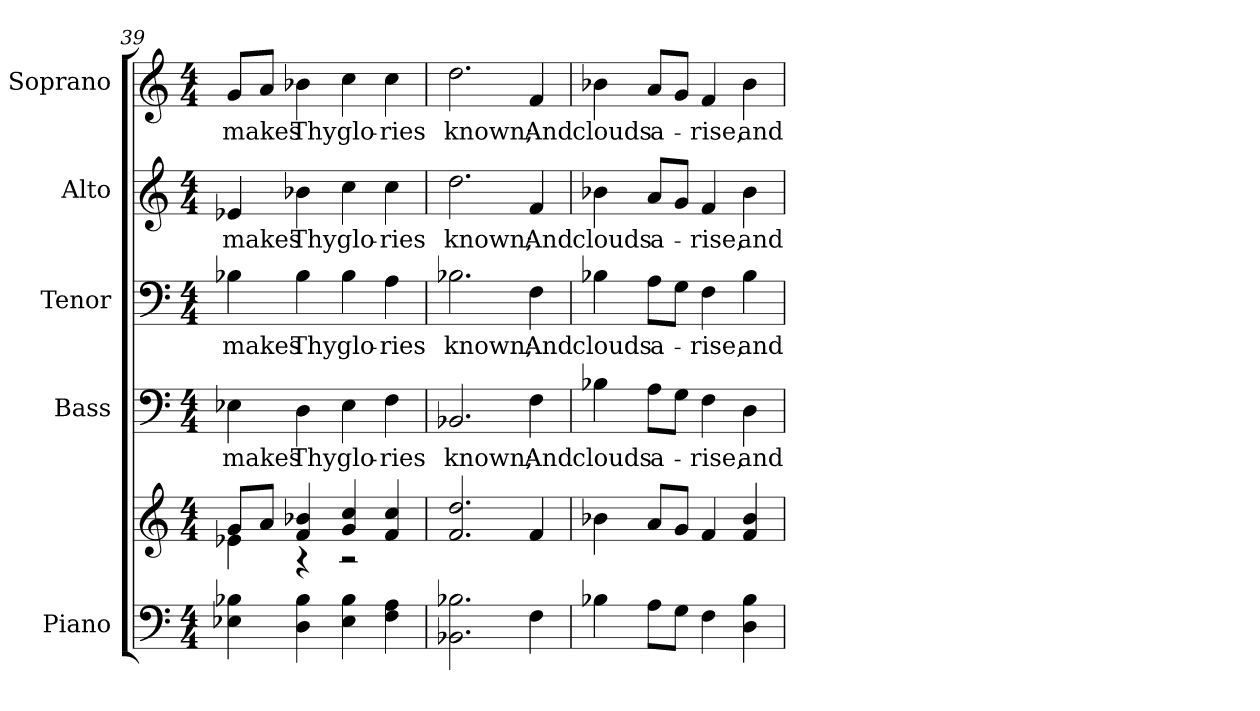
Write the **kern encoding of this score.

**kern	**kern	**kern	**text	**kern	**text	**kern	**text	**kern	**text
*part5	*part5	*part4	*part4	*part3	*part3	*part2	*part2	*part1	*part1
*staff6	*staff5	*staff4	*staff4	*staff3	*staff3	*staff2	*staff2	*staff1	*staff1
*I"Piano	*	*I"Bass	*	*I"Tenor	*	*I"Alto	*	*I"Soprano	*
*I'Pno.	*	*I'B.	*	*I'T.	*	*I'A.	*	*I'S.	*
*clefF4	*clefG2	*clefF4	*	*clefF4	*	*clefG2	*	*clefG2	*
*k[]	*k[]	*k[]	*	*k[]	*	*k[]	*	*k[]	*
*C:	*C:	*C:	*	*C:	*	*C:	*	*C:	*
*M4/4	*M4/4	*M4/4	*	*M4/4	*	*M4/4	*	*M4/4	*
=39	=39	=39	=39	=39	=39	=39	=39	=39	=39
*	*^	*	*	*	*	*	*	*	*
!	!	!	!	!LO:LY:b:color=#000000	!	!	!	!	!	!
!	!	!	!	!	!	!LO:LY:b:color=#000000	!	!	!	!
!	!	!	!	!	!	!	!	!LO:LY:b:color=#000000	!	!
!	!	!	!	!	!	!	!	!	!	!LO:LY:b:color=#000000
4E-Xi\ 4B-Xi	8gi/L	4e-Xi\	4E-Xi\	makes	4B-Xi\	makes	4e-Xi/	makes	8gi/L	makes
.	8ai/J	.	.	.	.	.	.	.	8ai/J	.
!	!	!	!	!LO:LY:b:color=#000000	!	!	!	!	!	!
!	!	!	!	!	!	!LO:LY:b:color=#000000	!	!	!	!
!	!	!	!	!	!	!	!	!LO:LY:b:color=#000000	!	!
!	!	!	!	!	!	!	!	!	!	!LO:LY:b:color=#000000
4Di\ 4B-i	4fi/ 4b-Xi	4r	4Di\	Thy	4B-i\	Thy	4b-Xi\	Thy	4b-Xi\	Thy
!	!	!	!	!LO:LY:b:color=#000000	!	!	!	!	!	!
!	!	!	!	!	!	!LO:LY:b:color=#000000	!	!	!	!
!	!	!	!	!	!	!	!	!LO:LY:b:color=#000000	!	!
!	!	!	!	!	!	!	!	!	!	!LO:LY:b:color=#000000
4E-i\ 4B-i	4gi/ 4cci	2r	4E-i\	glo-	4B-i\	glo-	4cci\	glo-	4cci\	glo-
!	!	!	!	!LO:LY:b:color=#000000	!	!	!	!	!	!
!	!	!	!	!	!	!LO:LY:b:color=#000000	!	!	!	!
!	!	!	!	!	!	!	!	!LO:LY:b:color=#000000	!	!
!	!	!	!	!	!	!	!	!	!	!LO:LY:b:color=#000000
4Fi\ 4Ai	4fi/ 4cci	.	4Fi\	-ries	4Ai\	-ries	4cci\	-ries	4cci\	-ries
*	*v	*v	*	*	*	*	*	*	*	*
=40	=40	=40	=40	=40	=40	=40	=40	=40	=40
!	!	!	!LO:LY:b:color=#000000	!	!	!	!	!	!
!	!	!	!	!	!LO:LY:b:color=#000000	!	!	!	!
!	!	!	!	!	!	!	!LO:LY:b:color=#000000	!	!
!	!	!	!	!	!	!	!	!	!LO:LY:b:color=#000000
2.BB-Xi\ 2.B-Xi	2.fi/ 2.ddi	2.BB-Xi/	known;	2.B-Xi\	known;	2.ddi\	known;	2.ddi\	known;
!	!	!	!LO:LY:b:color=#000000	!	!	!	!	!	!
!	!	!	!	!	!LO:LY:b:color=#000000	!	!	!	!
!	!	!	!	!	!	!	!LO:LY:b:color=#000000	!	!
!	!	!	!	!	!	!	!	!	!LO:LY:b:color=#000000
4Fi\	4fi/	4Fi\	And	4Fi\	And	4fi/	And	4fi/	And
!!LO:PB:g=z
=41	=41	=41	=41	=41	=41	=41	=41	=41	=41
!	!	!	!LO:LY:b:color=#000000	!	!	!	!	!	!
!	!	!	!	!	!LO:LY:b:color=#000000	!	!	!	!
!	!	!	!	!	!	!	!LO:LY:b:color=#000000	!	!
!	!	!	!	!	!	!	!	!	!LO:LY:b:color=#000000
4B-Xi\	4b-Xi\	4B-Xi\	clouds	4B-Xi\	clouds	4b-Xi\	clouds	4b-Xi\	clouds
!	!	!	!LO:LY:b:color=#000000	!	!	!	!	!	!
!	!	!	!	!	!LO:LY:b:color=#000000	!	!	!	!
!	!	!	!	!	!	!	!LO:LY:b:color=#000000	!	!
!	!	!	!	!	!	!	!	!	!LO:LY:b:color=#000000
8Ai\L	8ai/L	8Ai\L	a-	8Ai\L	a-	8ai/L	a-	8ai/L	a-
8Gi\J	8gi/J	8Gi\J	.	8Gi\J	.	8gi/J	.	8gi/J	.
!	!	!	!LO:LY:b:color=#000000	!	!	!	!	!	!
!	!	!	!	!	!LO:LY:b:color=#000000	!	!	!	!
!	!	!	!	!	!	!	!LO:LY:b:color=#000000	!	!
!	!	!	!	!	!	!	!	!	!LO:LY:b:color=#000000
4Fi\	4fi/	4Fi\	-rise,	4Fi\	-rise,	4fi/	-rise,	4fi/	-rise,
!	!	!	!LO:LY:b:color=#000000	!	!	!	!	!	!
!	!	!	!	!	!LO:LY:b:color=#000000	!	!	!	!
!	!	!	!	!	!	!	!LO:LY:b:color=#000000	!	!
!	!	!	!	!	!	!	!	!	!LO:LY:b:color=#000000
4Di\ 4B-i	4fi/ 4b-i	4Di\	and	4B-i\	and	4b-i\	and	4b-i\	and
=	=	=	=	=	=	=	=	=	=
*-	*-	*-	*-	*-	*-	*-	*-	*-	*-
